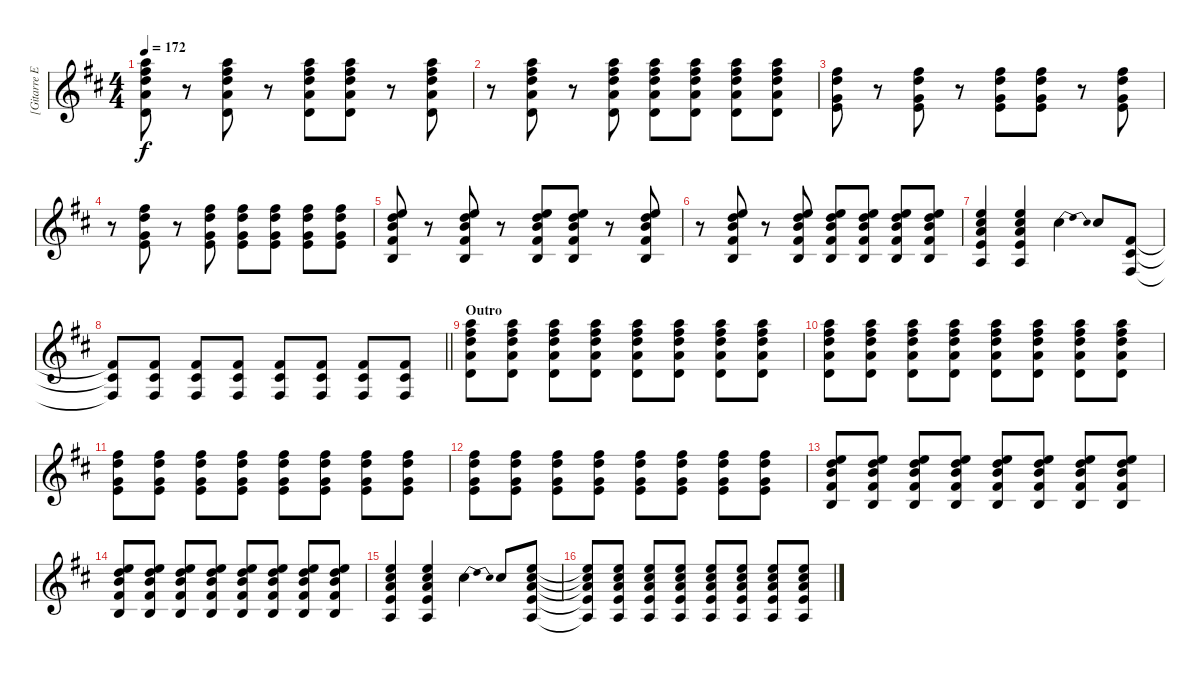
\track ("[Gitarre Effekt]" "[Gitarre E") {instrument overdrivenguitar}
\staff {score}
\tuning (E4 B3 G3 D3 A2 D2) {hide}
\ts (4 4)
\tempo 172
\clef g2
\ks d
(5.1 7.2 7.3 7.4 5.5).8{dy f} r.8 (5.1 7.2 7.3 7.4 5.5).8 r.8 (5.1 7.2 7.3 7.4 5.5).8 (5.1 7.2 7.3 7.4 5.5).8 r.8 (5.1 7.2 7.3 7.4 5.5).8 |
r.8 (5.1 7.2 7.3 7.4 5.5).8 r.8 (5.1 7.2 7.3 7.4 5.5).8 (5.1 7.2 7.3 7.4 5.5).8 (5.1 7.2 7.3 7.4 5.5).8 (5.1 7.2 7.3 7.4 5.5).8 (5.1 7.2 7.3 7.4 5.5).8 |
(7.2 7.3 5.4 7.5).8 r.8 (7.2 7.3 5.4 7.5).8 r.8 (7.2 7.3 5.4 7.5).8 (7.2 7.3 5.4 7.5).8 r.8 (7.2 7.3 5.4 7.5).8 |
r.8 (7.2 7.3 5.4 7.5).8 r.8 (7.2 7.3 5.4 7.5).8 (7.2 7.3 5.4 7.5).8 (7.2 7.3 5.4 7.5).8 (7.2 7.3 5.4 7.5).8 (7.2 7.3 5.4 7.5).8 |
(0.1 3.2 4.3 4.4 2.5).8 r.8 (0.1 3.2 4.3 4.4 2.5).8 r.8 (0.1 3.2 4.3 4.4 2.5).8 (0.1 3.2 4.3 4.4 2.5).8 r.8 (0.1 3.2 4.3 4.4 2.5).8 |
r.8 (0.1 3.2 4.3 4.4 2.5).8 r.8 (0.1 3.2 4.3 4.4 2.5).8 (0.1 3.2 4.3 4.4 2.5).8 (0.1 3.2 4.3 4.4 2.5).8 (0.1 3.2 4.3 4.4 2.5).8 (0.1 3.2 4.3 4.4 2.5).8 |
(0.1 2.2 2.3 2.4 0.5).4 (0.1 2.2 2.3 2.4 0.5).4 2.2{be (bendrelease 0 0 30 2 30 2 60 0)}.4 2.2.8 (4.4 4.5 4.6).8 |
\barLineRight lightlight
(4.4{t} 4.5{t} 4.6{t}).8 (4.4 4.5 4.6).8 (4.4 4.5 4.6).8 (4.4 4.5 4.6).8 (4.4 4.5 4.6).8 (4.4 4.5 4.6).8 (4.4 4.5 4.6).8 (4.4 4.5 4.6).8 |
\section ("" "Outro")
(5.1 7.2 7.3 7.4 5.5).8 (5.1 7.2 7.3 7.4 5.5).8 (5.1 7.2 7.3 7.4 5.5).8 (5.1 7.2 7.3 7.4 5.5).8 (5.1 7.2 7.3 7.4 5.5).8 (5.1 7.2 7.3 7.4 5.5).8 (5.1 7.2 7.3 7.4 5.5).8 (5.1 7.2 7.3 7.4 5.5).8 |
(5.1 7.2 7.3 7.4 5.5).8 (5.1 7.2 7.3 7.4 5.5).8 (5.1 7.2 7.3 7.4 5.5).8 (5.1 7.2 7.3 7.4 5.5).8 (5.1 7.2 7.3 7.4 5.5).8 (5.1 7.2 7.3 7.4 5.5).8 (5.1 7.2 7.3 7.4 5.5).8 (5.1 7.2 7.3 7.4 5.5).8 |
(7.2 7.3 5.4 7.5).8 (7.2 7.3 5.4 7.5).8 (7.2 7.3 5.4 7.5).8 (7.2 7.3 5.4 7.5).8 (7.2 7.3 5.4 7.5).8 (7.2 7.3 5.4 7.5).8 (7.2 7.3 5.4 7.5).8 (7.2 7.3 5.4 7.5).8 |
(7.2 7.3 5.4 7.5).8 (7.2 7.3 5.4 7.5).8 (7.2 7.3 5.4 7.5).8 (7.2 7.3 5.4 7.5).8 (7.2 7.3 5.4 7.5).8 (7.2 7.3 5.4 7.5).8 (7.2 7.3 5.4 7.5).8 (7.2 7.3 5.4 7.5).8 |
(0.1 3.2 4.3 4.4 2.5).8 (0.1 3.2 4.3 4.4 2.5).8 (0.1 3.2 4.3 4.4 2.5).8 (0.1 3.2 4.3 4.4 2.5).8 (0.1 3.2 4.3 4.4 2.5).8 (0.1 3.2 4.3 4.4 2.5).8 (0.1 3.2 4.3 4.4 2.5).8 (0.1 3.2 4.3 4.4 2.5).8 |
(0.1 3.2 4.3 4.4 2.5).8 (0.1 3.2 4.3 4.4 2.5).8 (0.1 3.2 4.3 4.4 2.5).8 (0.1 3.2 4.3 4.4 2.5).8 (0.1 3.2 4.3 4.4 2.5).8 (0.1 3.2 4.3 4.4 2.5).8 (0.1 3.2 4.3 4.4 2.5).8 (0.1 3.2 4.3 4.4 2.5).8 |
(0.1 2.2 2.3 2.4 0.5).4 (0.1 2.2 2.3 2.4 0.5).4 2.2{be (bendrelease 0 0 30 2 30 2 60 0)}.4 2.2.8 (0.1 2.2 2.3 2.4 0.5).8 |
(0.1{t} 2.2{t} 2.3{t} 2.4{t} 0.5{t}).8 (0.1 2.2 2.3 2.4 0.5).8 (0.1 2.2 2.3 2.4 0.5).8 (0.1 2.2 2.3 2.4 0.5).8 (0.1 2.2 2.3 2.4 0.5).8 (0.1 2.2 2.3 2.4 0.5).8 (0.1 2.2 2.3 2.4 0.5).8 (0.1 2.2 2.3 2.4 0.5).8
